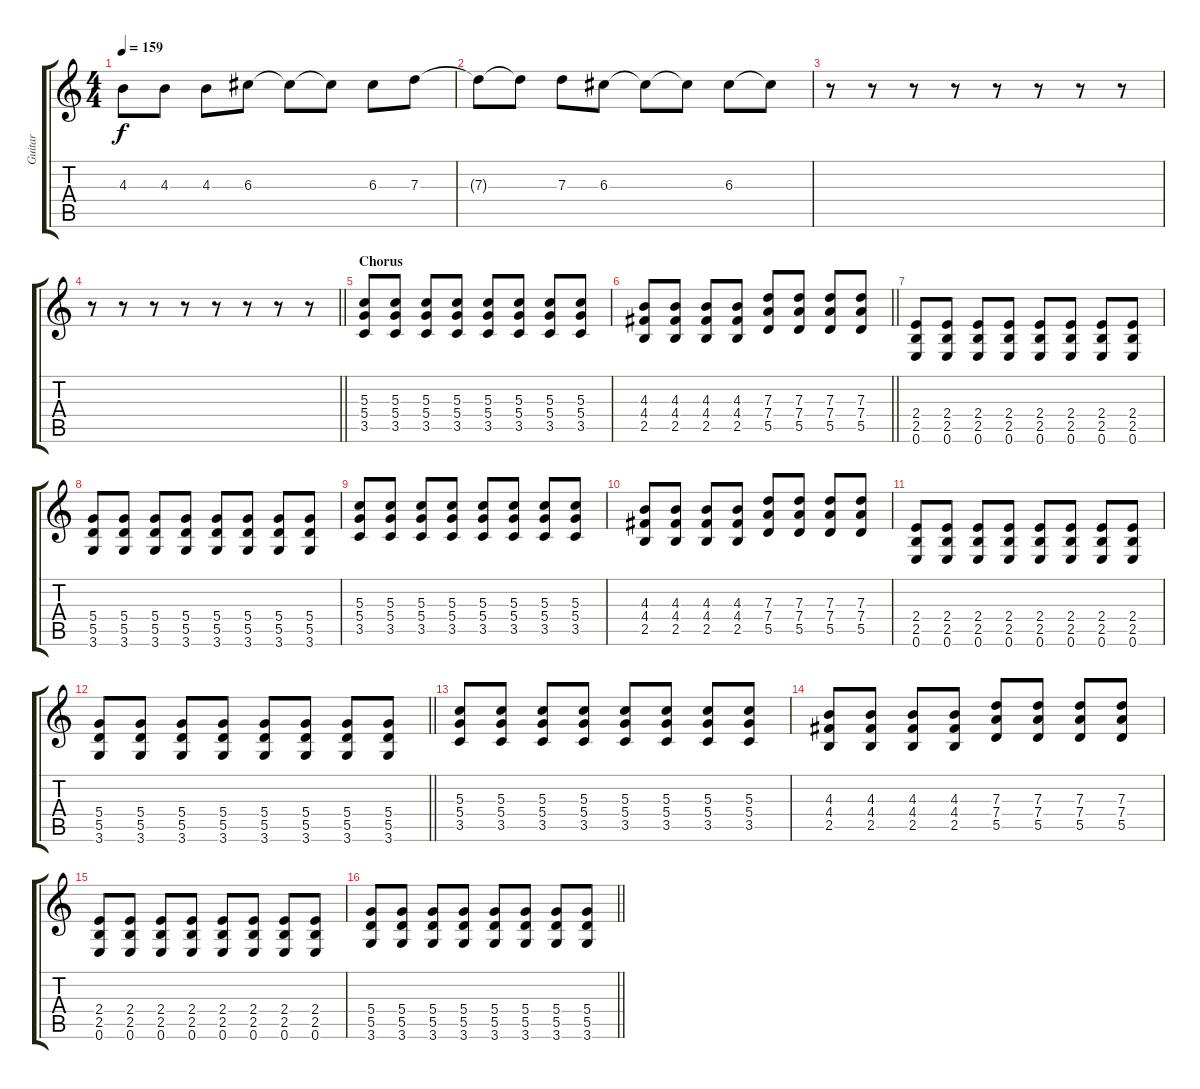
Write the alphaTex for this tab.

\track ("Guitar" "Guitar") {instrument overdrivenguitar}
\staff {score tabs}
\tuning (E4 B3 G3 D3 A2 E2) {hide}
\ts (4 4)
\tempo 159
\clef g2
\ks c
4.3.8{dy f volume 10 instrument electricguitarjazz} 4.3.8 4.3.8 6.3.8 6.3{t}.8 6.3{t}.8 6.3.8 7.3.8 |
7.3{t}.8 7.3{t}.8 7.3.8 6.3.8 6.3{t}.8 6.3{t}.8 6.3.8 6.3{t}.8 |
r.8{instrument overdrivenguitar} r.8 r.8 r.8 r.8 r.8 r.8 r.8 |
\barLineRight lightlight
r.8 r.8 r.8 r.8 r.8 r.8 r.8 r.8 |
\section ("" "Chorus")
(5.3 5.4 3.5).8 (5.3 5.4 3.5).8 (5.3 5.4 3.5).8 (5.3 5.4 3.5).8 (5.3 5.4 3.5).8 (5.3 5.4 3.5).8 (5.3 5.4 3.5).8 (5.3 5.4 3.5).8 |
\barLineRight lightlight
(4.3 4.4 2.5).8 (4.3 4.4 2.5).8 (4.3 4.4 2.5).8 (4.3 4.4 2.5).8 (7.3 7.4 5.5).8 (7.3 7.4 5.5).8 (7.3 7.4 5.5).8 (7.3 7.4 5.5).8 |
(2.4 2.5 0.6).8 (2.4 2.5 0.6).8 (2.4 2.5 0.6).8 (2.4 2.5 0.6).8 (2.4 2.5 0.6).8 (2.4 2.5 0.6).8 (2.4 2.5 0.6).8 (2.4 2.5 0.6).8 |
(5.4 5.5 3.6).8 (5.4 5.5 3.6).8 (5.4 5.5 3.6).8 (5.4 5.5 3.6).8 (5.4 5.5 3.6).8 (5.4 5.5 3.6).8 (5.4 5.5 3.6).8 (5.4 5.5 3.6).8 |
(5.3 5.4 3.5).8 (5.3 5.4 3.5).8 (5.3 5.4 3.5).8 (5.3 5.4 3.5).8 (5.3 5.4 3.5).8 (5.3 5.4 3.5).8 (5.3 5.4 3.5).8 (5.3 5.4 3.5).8 |
(4.3 4.4 2.5).8 (4.3 4.4 2.5).8 (4.3 4.4 2.5).8 (4.3 4.4 2.5).8 (7.3 7.4 5.5).8 (7.3 7.4 5.5).8 (7.3 7.4 5.5).8 (7.3 7.4 5.5).8 |
(2.4 2.5 0.6).8 (2.4 2.5 0.6).8 (2.4 2.5 0.6).8 (2.4 2.5 0.6).8 (2.4 2.5 0.6).8 (2.4 2.5 0.6).8 (2.4 2.5 0.6).8 (2.4 2.5 0.6).8 |
\barLineRight lightlight
(5.4 5.5 3.6).8 (5.4 5.5 3.6).8 (5.4 5.5 3.6).8 (5.4 5.5 3.6).8 (5.4 5.5 3.6).8 (5.4 5.5 3.6).8 (5.4 5.5 3.6).8 (5.4 5.5 3.6).8 |
\section ("" "")
(5.3 5.4 3.5).8 (5.3 5.4 3.5).8 (5.3 5.4 3.5).8 (5.3 5.4 3.5).8 (5.3 5.4 3.5).8 (5.3 5.4 3.5).8 (5.3 5.4 3.5).8 (5.3 5.4 3.5).8 |
(4.3 4.4 2.5).8 (4.3 4.4 2.5).8 (4.3 4.4 2.5).8 (4.3 4.4 2.5).8 (7.3 7.4 5.5).8 (7.3 7.4 5.5).8 (7.3 7.4 5.5).8 (7.3 7.4 5.5).8 |
(2.4 2.5 0.6).8 (2.4 2.5 0.6).8 (2.4 2.5 0.6).8 (2.4 2.5 0.6).8 (2.4 2.5 0.6).8 (2.4 2.5 0.6).8 (2.4 2.5 0.6).8 (2.4 2.5 0.6).8 |
\barLineRight lightlight
(5.4 5.5 3.6).8 (5.4 5.5 3.6).8 (5.4 5.5 3.6).8 (5.4 5.5 3.6).8 (5.4 5.5 3.6).8 (5.4 5.5 3.6).8 (5.4 5.5 3.6).8 (5.4 5.5 3.6).8
